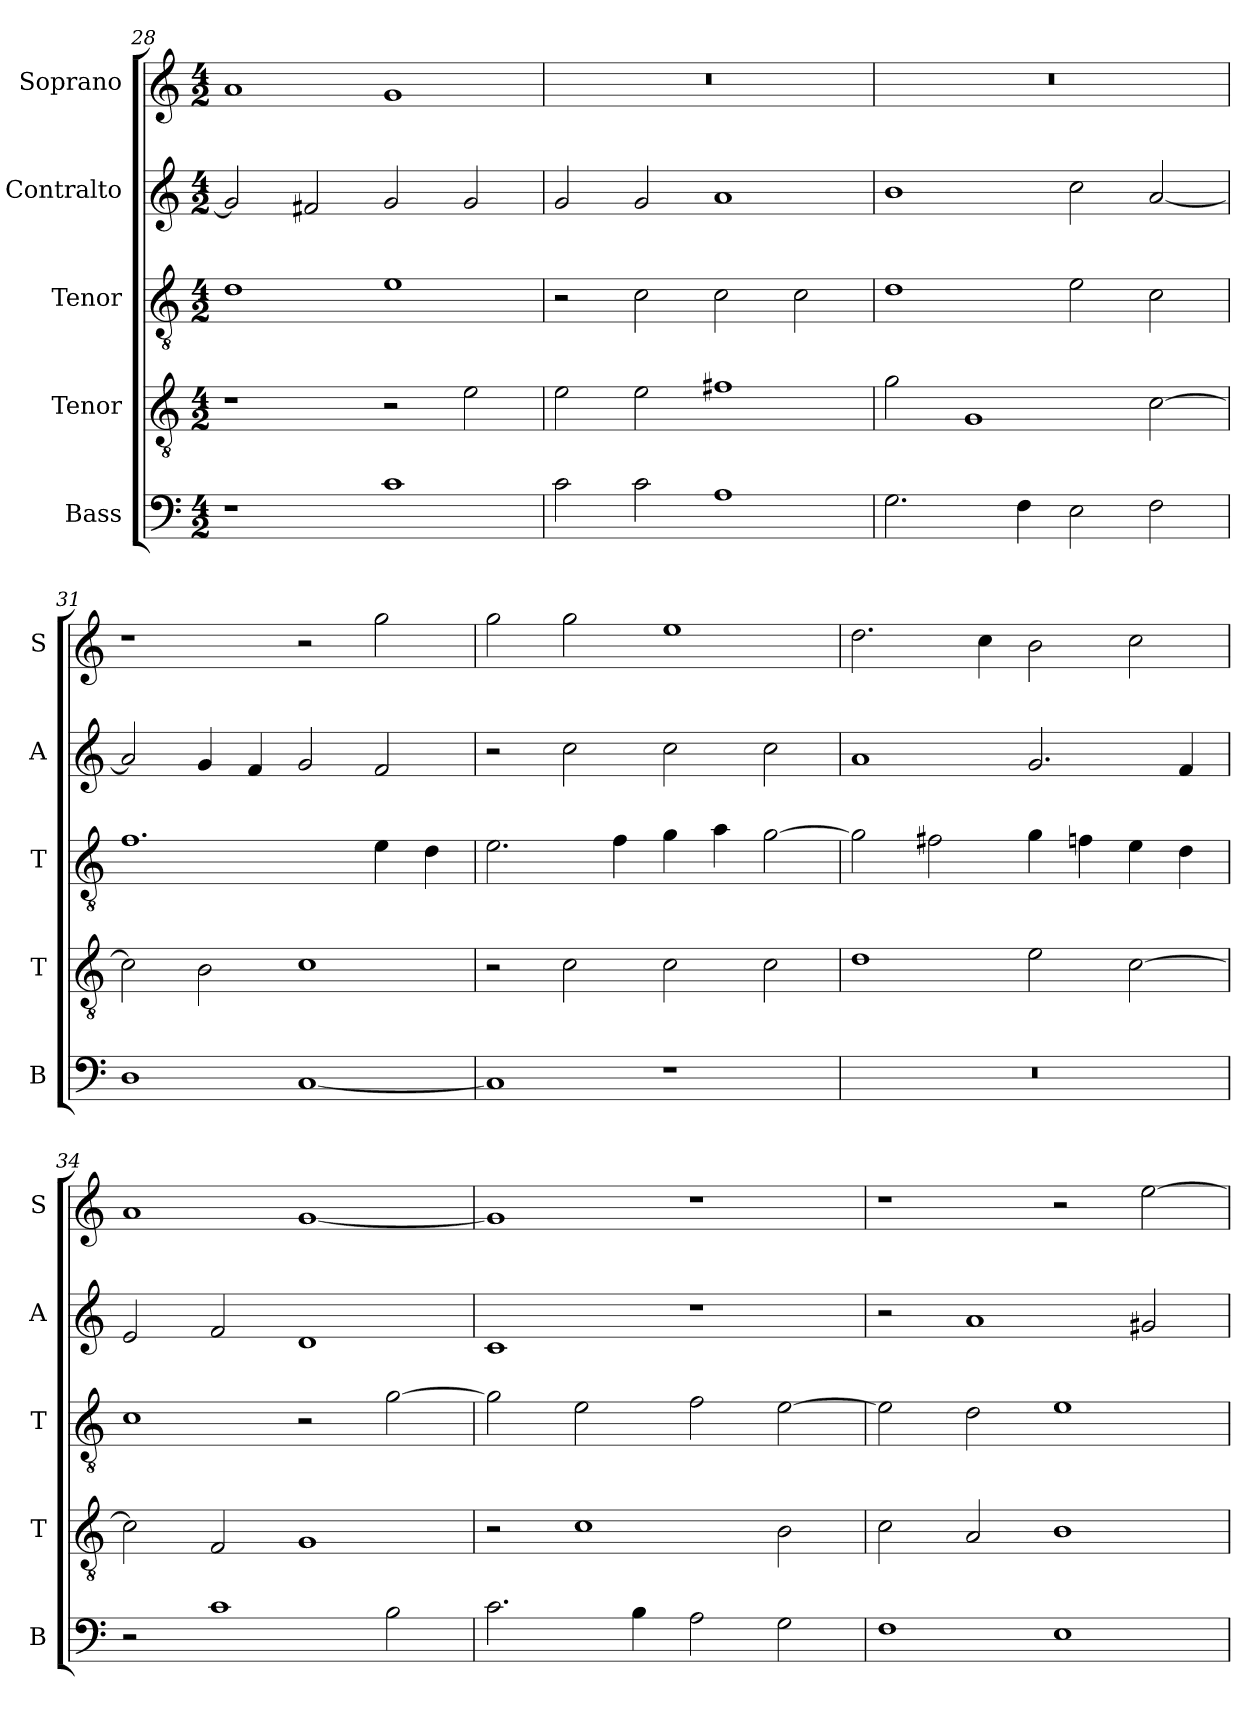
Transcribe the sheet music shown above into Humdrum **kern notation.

**kern	**kern	**kern	**kern	**kern
*part5	*part4	*part3	*part2	*part1
*staff5	*staff4	*staff3	*staff2	*staff1
*I"Bass	*I"Tenor	*I"Tenor	*I"Contralto	*I"Soprano
*I'B	*I'T	*I'T	*I'A	*I'S
*clefF4	*clefGv2	*clefGv2	*clefG2	*clefG2
*k[]	*k[]	*k[]	*k[]	*k[]
*C:ion	*C:ion	*C:ion	*C:ion	*C:ion
*M4/2	*M4/2	*M4/2	*M4/2	*M4/2
=28	=28	=28	=28	=28
1r	1r	1d	2g]	1a
.	.	.	2f#X	.
1c	2r	1e	2g	1g
.	2e	.	2g	.
=29	=29	=29	=29	=29
2c	2e	2r	2g	0r
2c	2e	2c	2g	.
1A	1f#X	2c	1a	.
.	.	2c	.	.
=30	=30	=30	=30	=30
2.G	2g	1d	1b	0r
.	1G	.	.	.
4F	.	.	.	.
2E	.	2e	2cc	.
2F	[2c	2c	[2a	.
=31	=31	=31	=31	=31
1D	2c]	1.f	2a]	1r
.	2B	.	4g	.
.	.	.	4f	.
[1C	1c	.	2g	2r
.	.	4e	2f	2gg
.	.	4d	.	.
=32	=32	=32	=32	=32
1C]	2r	2.e	2r	2gg
.	2c	.	2cc	2gg
.	.	4f	.	.
1r	2c	4g	2cc	1ee
.	.	4a	.	.
.	2c	[2g	2cc	.
=33	=33	=33	=33	=33
0r	1d	2g]	1a	2.dd
.	.	2f#X	.	.
.	.	.	.	4cc
.	2e	4g	2.g	2b
.	.	4fn	.	.
.	[2c	4e	.	2cc
.	.	4d	4f	.
=34	=34	=34	=34	=34
2r	2c]	1c	2e	1a
1c	2F	.	2f	.
.	1G	2r	1d	[1g
2B	.	[2g	.	.
=35	=35	=35	=35	=35
2.c	2r	2g]	1c	1g]
.	1c	2e	.	.
4B	.	.	.	.
2A	.	2f	1r	1r
2G	2B	[2e	.	.
=36	=36	=36	=36	=36
1F	2c	2e]	2r	1r
.	2A	2d	1a	.
1E	1B	1e	.	2r
.	.	.	2g#X	[2ee
=	=	=	=	=
*-	*-	*-	*-	*-
